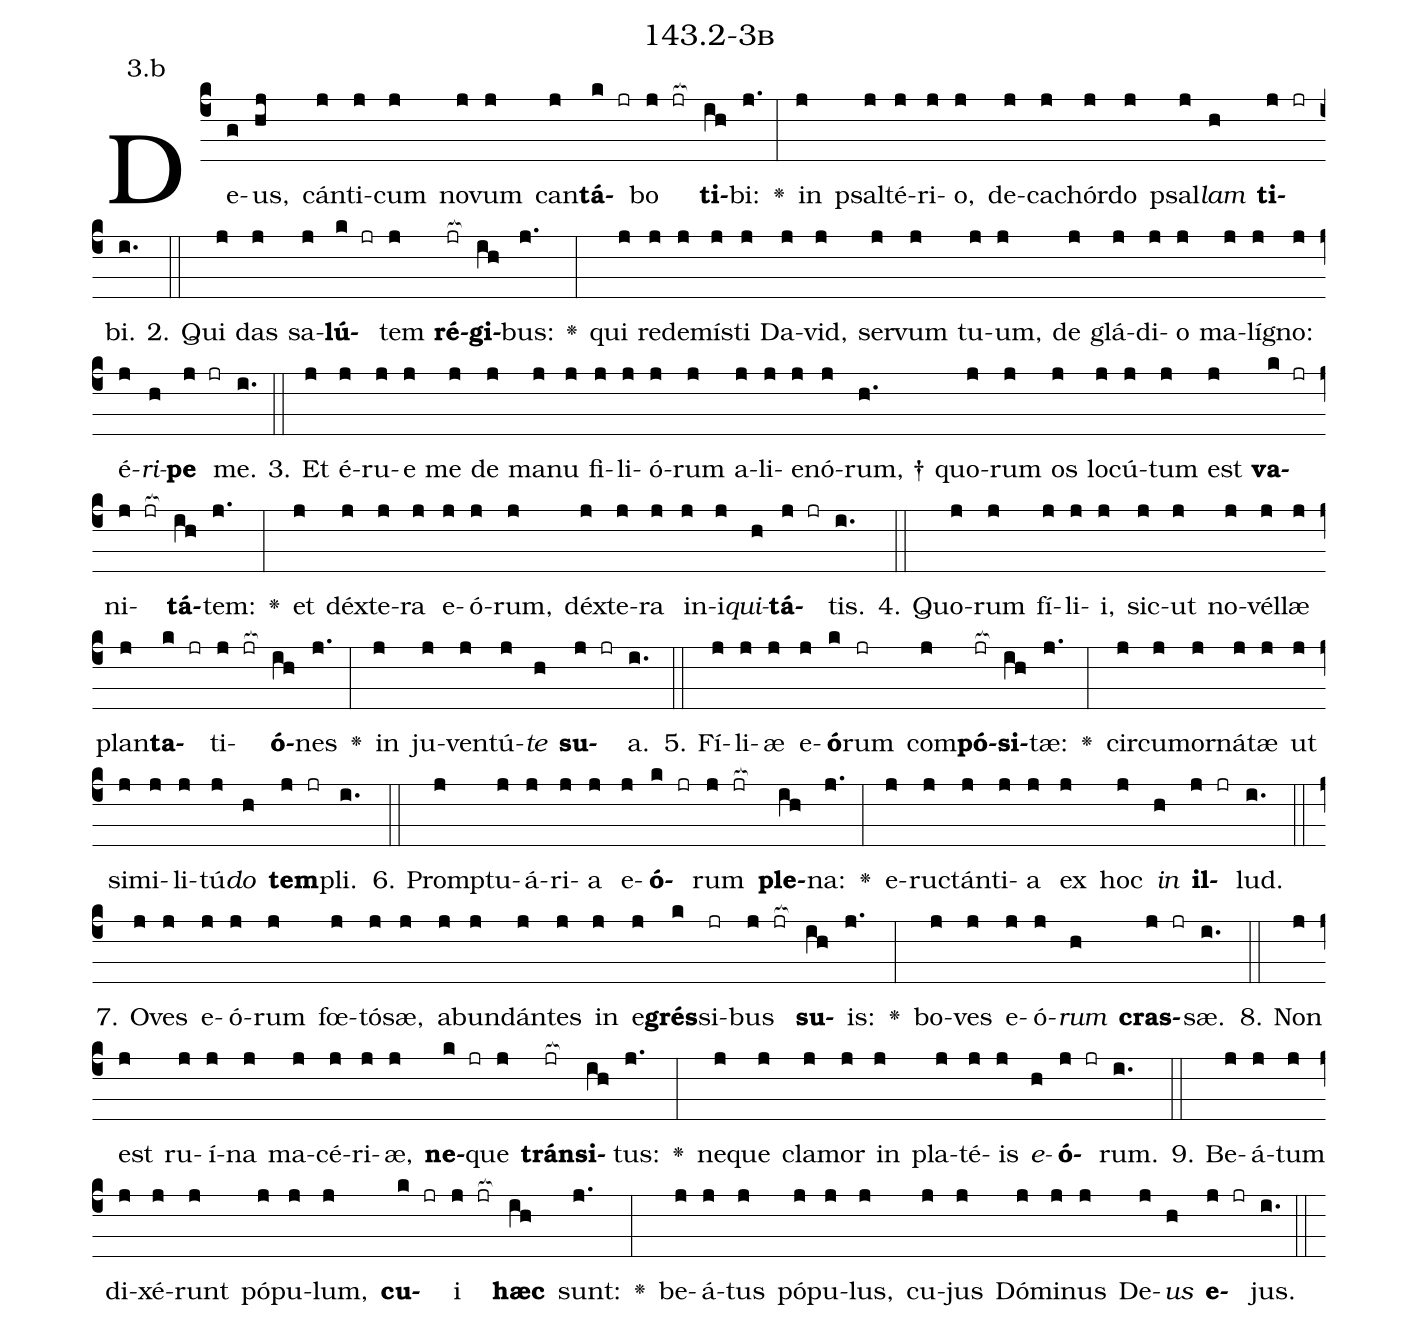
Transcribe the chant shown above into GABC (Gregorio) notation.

name: 143.2-3b;
annotation: 3.b;
%%
(c4)De(g)us,(hj) cán(j)ti(j)cum(j) no(j)vum(j) can(j)<b>tá</b>(k jr)bo(j jr[ocb:1{]) <b>ti</b>(ih[ocb:0}])bi:(j.) <v>\greheightstar</v>(:) in(j) psal(j)té(j)ri(j)o,(j) de(j)ca(j)chór(j)do(j) psal(j)<i>lam</i>(h) <b>ti</b>(j jr)bi.(i.) (::)
2. Qui(j) das(j) sa(j)<b>lú</b>(k jr)tem(j) <b>ré</b>(jr[ocb:1{])<b>gi</b>(ih[ocb:0}])bus:(j.) <v>\greheightstar</v>(:) qui(j) red(j)e(j)mís(j)ti(j) Da(j)vid,(j) ser(j)vum(j) tu(j)um,(j) de(j) glá(j)di(j)o(j) ma(j)lí(j)gno:(j) é(j)<i>ri</i>(h)<b>pe</b>(j jr) me.(i.) (::)
3. Et(j) é(j)ru(j)e(j) me(j) de(j) ma(j)nu(j) fi(j)li(j)ó(j)rum(j) a(j)li(j)e(j)nó(j)rum, †(h.) quo(j)rum(j) os(j) lo(j)cú(j)tum(j) est(j) <b>va</b>(k jr)ni(j jr[ocb:1{])<b>tá</b>(ih[ocb:0}])tem:(j.) <v>\greheightstar</v>(:) et(j) déx(j)te(j)ra(j) e(j)ó(j)rum,(j) déx(j)te(j)ra(j) in(j)i(j)<i>qui</i>(h)<b>tá</b>(j jr)tis.(i.) (::)
4. Quo(j)rum(j) fí(j)li(j)i,(j) sic(j)ut(j) no(j)vél(j)læ(j) plan(j)<b>ta</b>(k jr)ti(j jr[ocb:1{])<b>ó</b>(ih[ocb:0}])nes(j.) <v>\greheightstar</v>(:) in(j) ju(j)ven(j)tú(j)<i>te</i>(h) <b>su</b>(j jr)a.(i.) (::)
5. Fí(j)li(j)æ(j) e(j)<b>ó</b>(k)rum(jr) com(j)<b>pó</b>(jr[ocb:1{])<b>si</b>(ih[ocb:0}])tæ:(j.) <v>\greheightstar</v>(:) cir(j)cum(j)or(j)ná(j)tæ(j) ut(j) si(j)mi(j)li(j)tú(j)<i>do</i>(h) <b>tem</b>(j jr)pli.(i.) (::)
6. Promp(j)tu(j)á(j)ri(j)a(j) e(j)<b>ó</b>(k jr)rum(j jr[ocb:1{]) <b>ple</b>(ih[ocb:0}])na:(j.) <v>\greheightstar</v>(:) e(j)ruc(j)tán(j)ti(j)a(j) ex(j) hoc(j) <i>in</i>(h) <b>il</b>(j jr)lud.(i.) (::)
7. O(j)ves(j) e(j)ó(j)rum(j) fœ(j)tó(j)sæ,(j) ab(j)un(j)dán(j)tes(j) in(j) e(j)<b>grés</b>(k)si(jr)bus(j jr[ocb:1{]) <b>su</b>(ih[ocb:0}])is:(j.) <v>\greheightstar</v>(:) bo(j)ves(j) e(j)ó(j)<i>rum</i>(h) <b>cras</b>(j jr)sæ.(i.) (::)
8. Non(j) est(j) ru(j)í(j)na(j) ma(j)cé(j)ri(j)æ,(j) <b>ne</b>(k jr)que(j) <b>tráns</b>(jr[ocb:1{])<b>i</b>(ih[ocb:0}])tus:(j.) <v>\greheightstar</v>(:) ne(j)que(j) cla(j)mor(j) in(j) pla(j)té(j)is(j) <i>e</i>(h)<b>ó</b>(j jr)rum.(i.) (::)
9. Be(j)á(j)tum(j) di(j)xé(j)runt(j) pó(j)pu(j)lum,(j) <b>cu</b>(k jr)i(j jr[ocb:1{]) <b>hæc</b>(ih[ocb:0}]) sunt:(j.) <v>\greheightstar</v>(:) be(j)á(j)tus(j) pó(j)pu(j)lus,(j) cu(j)jus(j) Dó(j)mi(j)nus(j) De(j)<i>us</i>(h) <b>e</b>(j jr)jus.(i.) (::)
